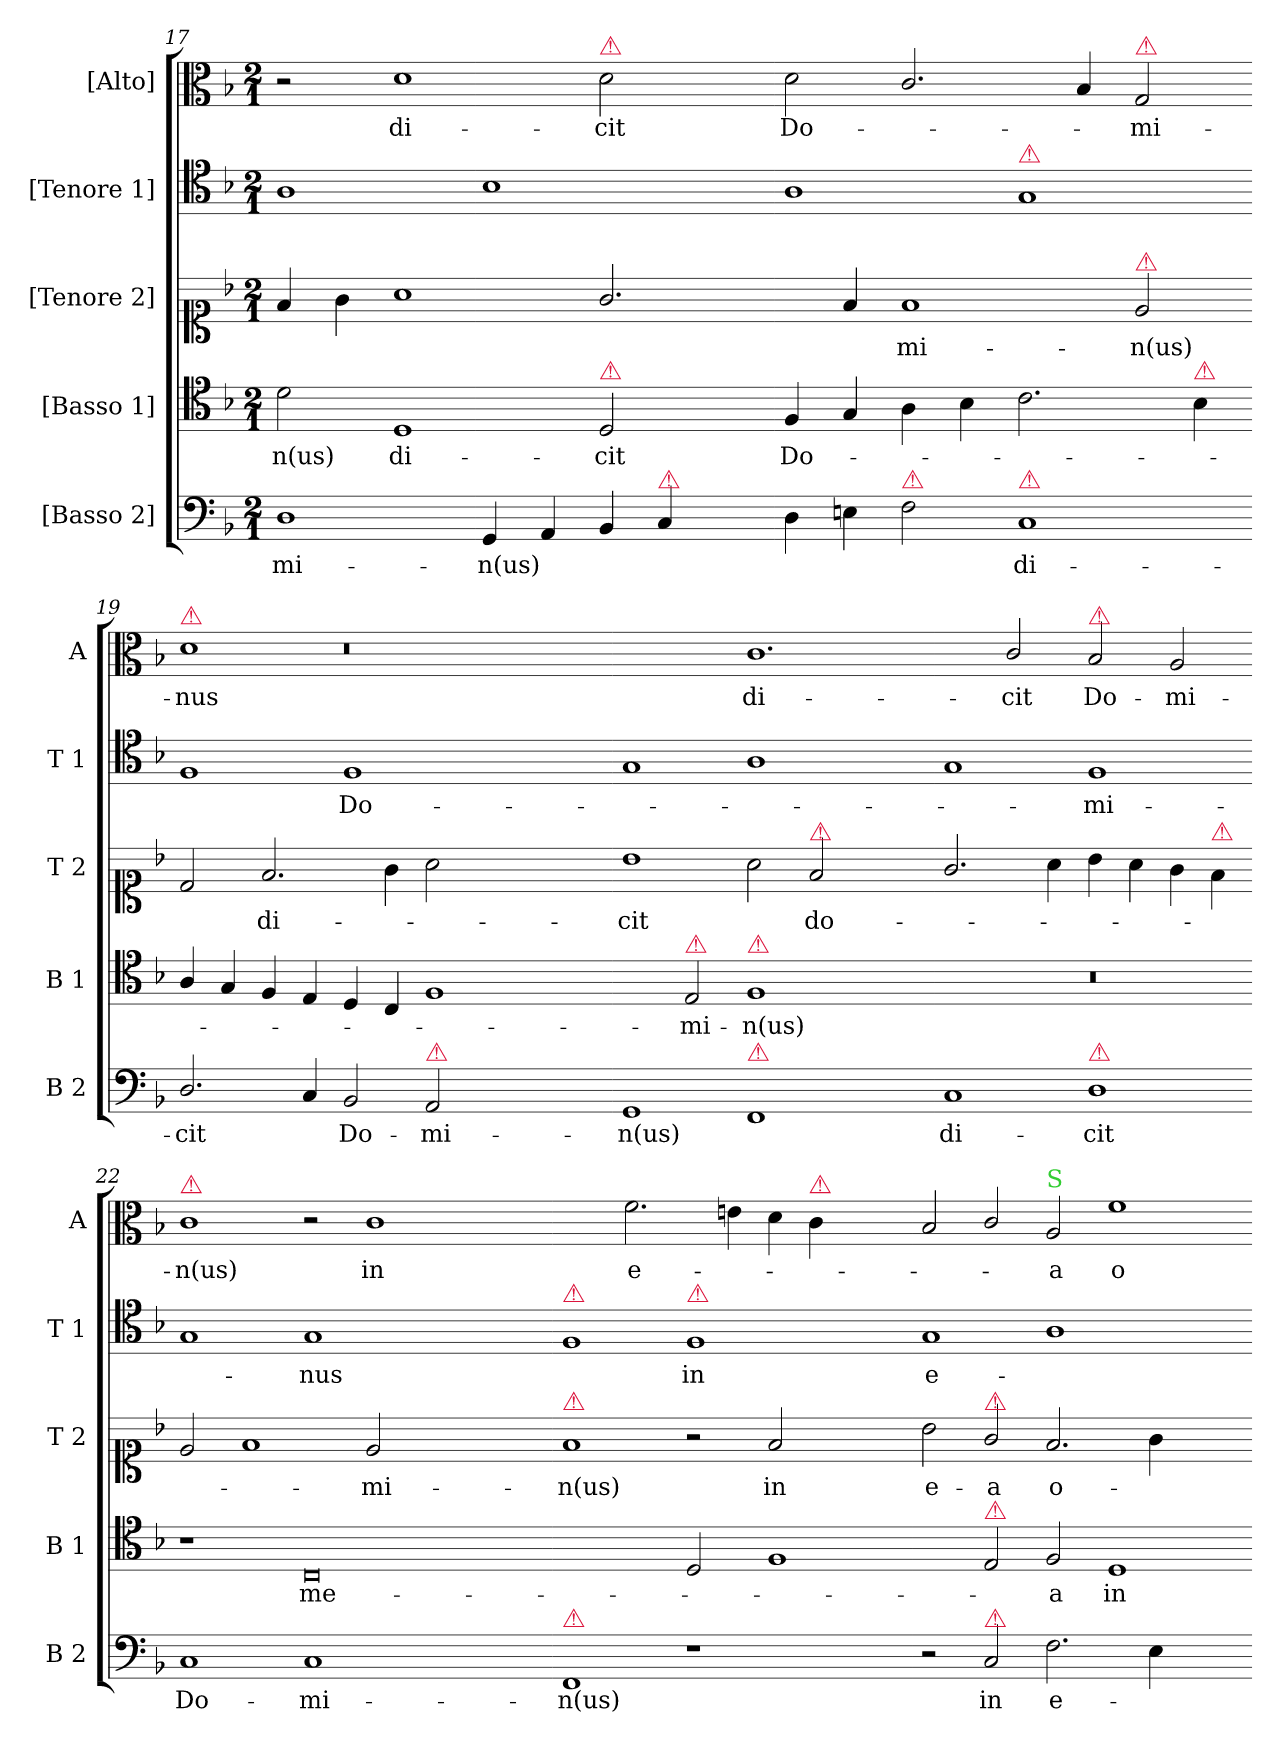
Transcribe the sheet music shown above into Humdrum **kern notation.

**kern	**text	**kern	**text	**kern	**text	**kern	**text	**kern	**text
*part5	*part5	*part4	*part4	*part3	*part3	*part2	*part2	*part1	*part1
*staff5	*staff5	*staff4	*staff4	*staff3	*staff3	*staff2	*staff2	*staff1	*staff1
*I"[Basso 2]	*	*I"[Basso 1]	*	*I"[Tenore 2]	*	*I"[Tenore 1]	*	*I"[Alto]	*
*I'B 2	*	*I'B 1	*	*I'T 2	*	*I'T 1	*	*I'A	*
*clefF4	*	*clefC4	*	*clefC1	*	*clefC4	*	*clefC3	*
*k[b-]	*	*k[b-]	*	*k[b-]	*	*k[b-]	*	*k[b-]	*
*M2/1	*	*M2/1	*	*M2/1	*	*M2/1	*	*M2/1	*
=17	=17	=17	=17	=17	=17	=17	=17	=17	=17
1D\	-mi-	2d\	-n(us)	4f/	.	1A\	.	2r	.
.	.	.	.	4g\	.	.	.	.	.
.	.	1D/	di-	1a\	.	.	.	1d\	di-
4GG/	-n(us)	.	.	.	.	1B-\	.	.	.
4AA/	.	.	.	.	.	.	.	.	.
!	!	!	!	!	!	!	!	!LO:TX:a:color=crimson:t=⚠	!
!	!	!LO:TX:a:color=crimson:t=⚠	!	!	!	!	!	!	!
4BB-/	.	2D/	-cit	2.g/	.	.	.	2d\	-cit
!LO:TX:a:color=crimson:t=⚠	!	!	!	!	!	!	!	!	!
4C/	.	.	.	.	.	.	.	.	.
4ryy	.	4ryy	.	.	.	4ryy	.	4ryy	.
=18-	=18-	=18-	=18-	=18-	=18-	=18-	=18-	=18-	=18-
4D\	.	4F/	Do-	4ryy	.	1A\	.	2d\	Do-
4En\	.	4G/	.	4f/	.	.	.	.	.
!LO:TX:a:color=crimson:t=⚠	!	!	!	!	!	!	!	!	!
2F\	.	4A\	.	1f/	-mi-	.	.	2.c/	.
.	.	4B-\	.	.	.	.	.	.	.
!	!	!	!	!	!	!LO:TX:a:color=crimson:t=⚠	!	!	!
!LO:TX:a:color=crimson:t=⚠	!	!	!	!	!	!	!	!	!
1C/	di-	2.c\	.	.	.	1G/	.	.	.
.	.	.	.	.	.	.	.	4B-/	.
!	!	!	!	!	!	!	!	!LO:TX:a:color=crimson:t=⚠	!
!	!	!	!	!LO:TX:a:color=crimson:t=⚠	!	!	!	!	!
.	.	.	.	2e/	-n(us)	.	.	2G/	-mi-
!	!	!LO:TX:a:color=crimson:t=⚠	!	!	!	!	!	!	!
.	.	4B-\	.	.	.	.	.	.	.
=19-	=19-	=19-	=19-	=19-	=19-	=19-	=19-	=19-	=19-
!	!	!	!	!	!	!	!	!LO:TX:a:color=crimson:t=⚠	!
2.D/	-cit	4A/	.	2d/	.	1F/	.	1d\	-nus
.	.	4G/	.	.	.	.	.	.	.
.	.	4F/	.	2.f/	di-	.	.	.	.
4C/	.	4E/	.	.	.	.	.	.	.
2BB-/	Do-	4D/	.	.	.	1F/	Do-	0r	.
.	.	4C/	.	4g\	.	.	.	.	.
!LO:TX:a:color=crimson:t=⚠	!	!	!	!	!	!	!	!	!
2AA/	-mi-	1F/	.	2a\	.	.	.	.	.
1ryy	.	.	.	1ryy	.	1ryy	.	.	.
.	.	2ryy	.	.	.	.	.	.	.
=20-	=20-	=20-	=20-	=20-	=20-	=20-	=20-	=20-	=20-
1GG/	-n(us)	2ryy	.	1b-\	-cit	1G/	.	1ryy	.
!	!	!LO:TX:a:color=crimson:t=⚠	!	!	!	!	!	!	!
.	.	2E/	-mi-	.	.	.	.	.	.
!	!	!LO:TX:a:color=crimson:t=⚠	!	!	!	!	!	!	!
!LO:TX:a:color=crimson:t=⚠	!	!	!	!	!	!	!	!	!
1FF/	.	1F/	-n(us)	2a\	.	1A\	.	1.c\	di-
!	!	!	!	!LO:TX:a:color=crimson:t=⚠	!	!	!	!	!
.	.	.	.	2f/	do-	.	.	.	.
2ryy	.	2ryy	.	2ryy	.	2ryy	.	.	.
=21-	=21-	=21-	=21-	=21-	=21-	=21-	=21-	=21-	=21-
!	!LO:LY:i	!	!	!	!	!	!	!	!
1C/	di-	0r	.	2.g/	.	1G/	.	2ryy	.
.	.	.	.	.	.	.	.	2c/	-cit
.	.	.	.	4a\	.	.	.	.	.
!	!	!	!	!	!	!	!	!LO:TX:a:color=crimson:t=⚠	!
!LO:TX:a:color=crimson:t=⚠	!	!	!	!	!	!	!	!	!
!	!LO:LY:i	!	!	!	!	!	!	!	!
1D\	-cit	.	.	4b-\	.	1F/	-mi-	2B-/	Do-
.	.	.	.	4a\	.	.	.	.	.
.	.	.	.	4g\	.	.	.	2A/	-mi-
!	!	!	!	!LO:TX:a:color=crimson:t=⚠	!	!	!	!	!
.	.	.	.	4f\	.	.	.	.	.
=22-	=22-	=22-	=22-	=22-	=22-	=22-	=22-	=22-	=22-
!	!	!	!	!	!	!	!	!LO:TX:a:color=crimson:t=⚠	!
!	!LO:LY:i	!	!	!	!	!	!	!	!
1C/	Do-	1r	.	2e/	.	1G/	.	1c\	-n(us)
.	.	.	.	1f/	.	.	.	.	.
!	!LO:LY:i	!	!	!	!	!	!	!	!
1C/	-mi-	0C/	me-	.	.	1G/	-nus	2r	.
.	.	.	.	2e/	-mi-	.	.	1c\	in
1ryy	.	.	.	1ryy	.	1ryy	.	.	.
.	.	.	.	.	.	.	.	2ryy	.
=23-	=23-	=23-	=23-	=23-	=23-	=23-	=23-	=23-	=23-
!	!	!	!	!	!	!LO:TX:a:color=crimson:t=⚠	!	!	!
!	!	!	!	!LO:TX:a:color=crimson:t=⚠	!	!	!	!	!
!LO:TX:a:color=crimson:t=⚠	!	!	!	!	!	!	!	!	!
!	!LO:LY:i	!	!	!	!	!	!	!	!
1FF/	-n(us)	1ryy	.	1f/	-n(us)	1F/	.	2ryy	.
.	.	.	.	.	.	.	.	2.f\	e-
!	!	!	!	!	!	!LO:TX:a:color=crimson:t=⚠	!	!	!
1r	.	2D/	.	2r	.	1F/	in	.	.
.	.	.	.	.	.	.	.	4en\	.
.	.	1F/	.	2f/	in	.	.	4d\	.
!	!	!	!	!	!	!	!	!LO:TX:a:color=crimson:t=⚠	!
.	.	.	.	.	.	.	.	4c\	.
2ryy	.	.	.	2ryy	.	2ryy	.	2ryy	.
=24-	=24-	=24-	=24-	=24-	=24-	=24-	=24-	=24-	=24-
2r	.	2ryy	.	2b-\	e-	1G/	e-	2B-/	.
!	!	!	!	!LO:TX:a:color=crimson:t=⚠	!	!	!	!	!
!	!	!LO:TX:a:color=crimson:t=⚠	!	!	!	!	!	!	!
!LO:TX:a:color=crimson:t=⚠	!	!	!	!	!	!	!	!	!
2C/	in	2E/	.	2g/	-a	.	.	2c/	.
!	!	!	!	!	!	!	!	!LO:TX:a:color=limegreen:t=S	!
2.F\	e-	2F/	-a	2.f/	o-	1A\	.	2A/	-a
.	.	1D/	in	.	.	.	.	1f\	o-
4E\	.	.	.	4g\	.	.	.	.	.
2ryy	.	.	.	2ryy	.	2ryy	.	.	.
=-	=-	=-	=-	=-	=-	=-	=-	=-	=-
*-	*-	*-	*-	*-	*-	*-	*-	*-	*-
